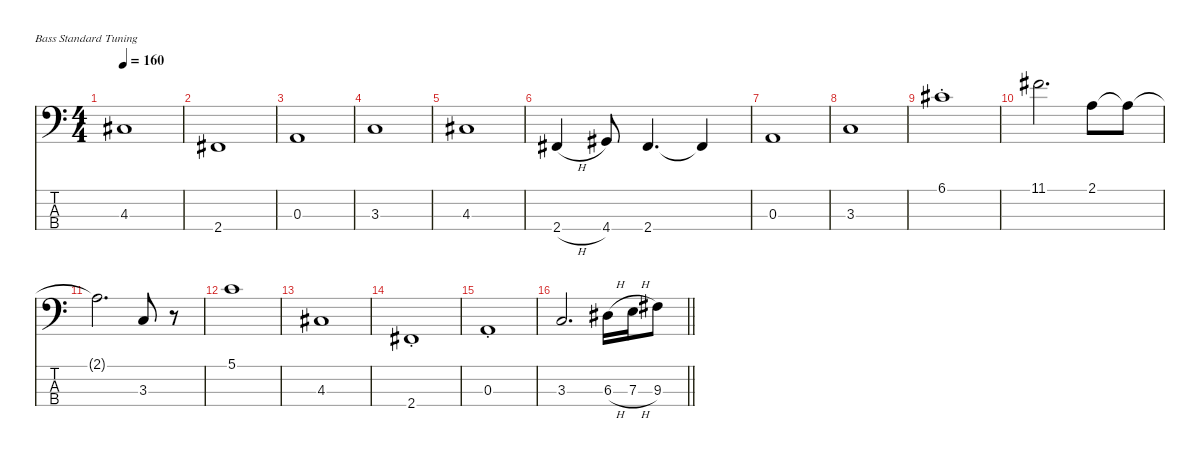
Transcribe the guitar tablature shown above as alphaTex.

\defaultSystemsLayout 4
\hideDynamics
\bracketExtendMode nobrackets
\singleTrackTrackNamePolicy hidden
\multiTrackTrackNamePolicy hidden
\firstSystemTrackNameMode fullname
\otherSystemsTrackNameOrientation horizontal
\track ("Bass" "el.bs.") {instrument electricbassfinger}
\staff {score tabs}
\tuning (G2 D2 A1 E1)
\ts (4 4)
\beaming (8 2 2 2 2)
\tempo 160
\clef f4
\ks c
4.3{acc #}.1{dy f beam Up} |
2.4{acc #}.1{beam Up} |
0.3.1{beam Up} |
3.3.1{beam Up} |
4.3{acc #}.1{beam Up} |
2.4{h acc #}.4{beam Up} 4.4{acc #}.8{beam Up} 2.4{acc #}.4{d beam Up} 2.4{t acc #}.4{beam Up} |
0.3.1{beam Up} |
3.3.1{beam Up} |
6.1{st acc #}.1{beam Down} |
11.1{acc #}.2{d beam Down} 2.1.8{beam Down} 2.1{t}.8{beam Down} |
2.1{t}.2{d beam Down} 3.3.8{beam Up} r.8{beam Up} |
5.1.1{beam Down} |
4.3{acc #}.1{beam Up} |
2.4{st acc #}.1{beam Up} |
0.3{st}.1{beam Up} |
\barLineRight lightlight
3.3.2{d beam Up} 6.3{h acc #}.16{beam Down} 7.3{h}.16{beam Down} 9.3{acc #}.8{beam Down}
